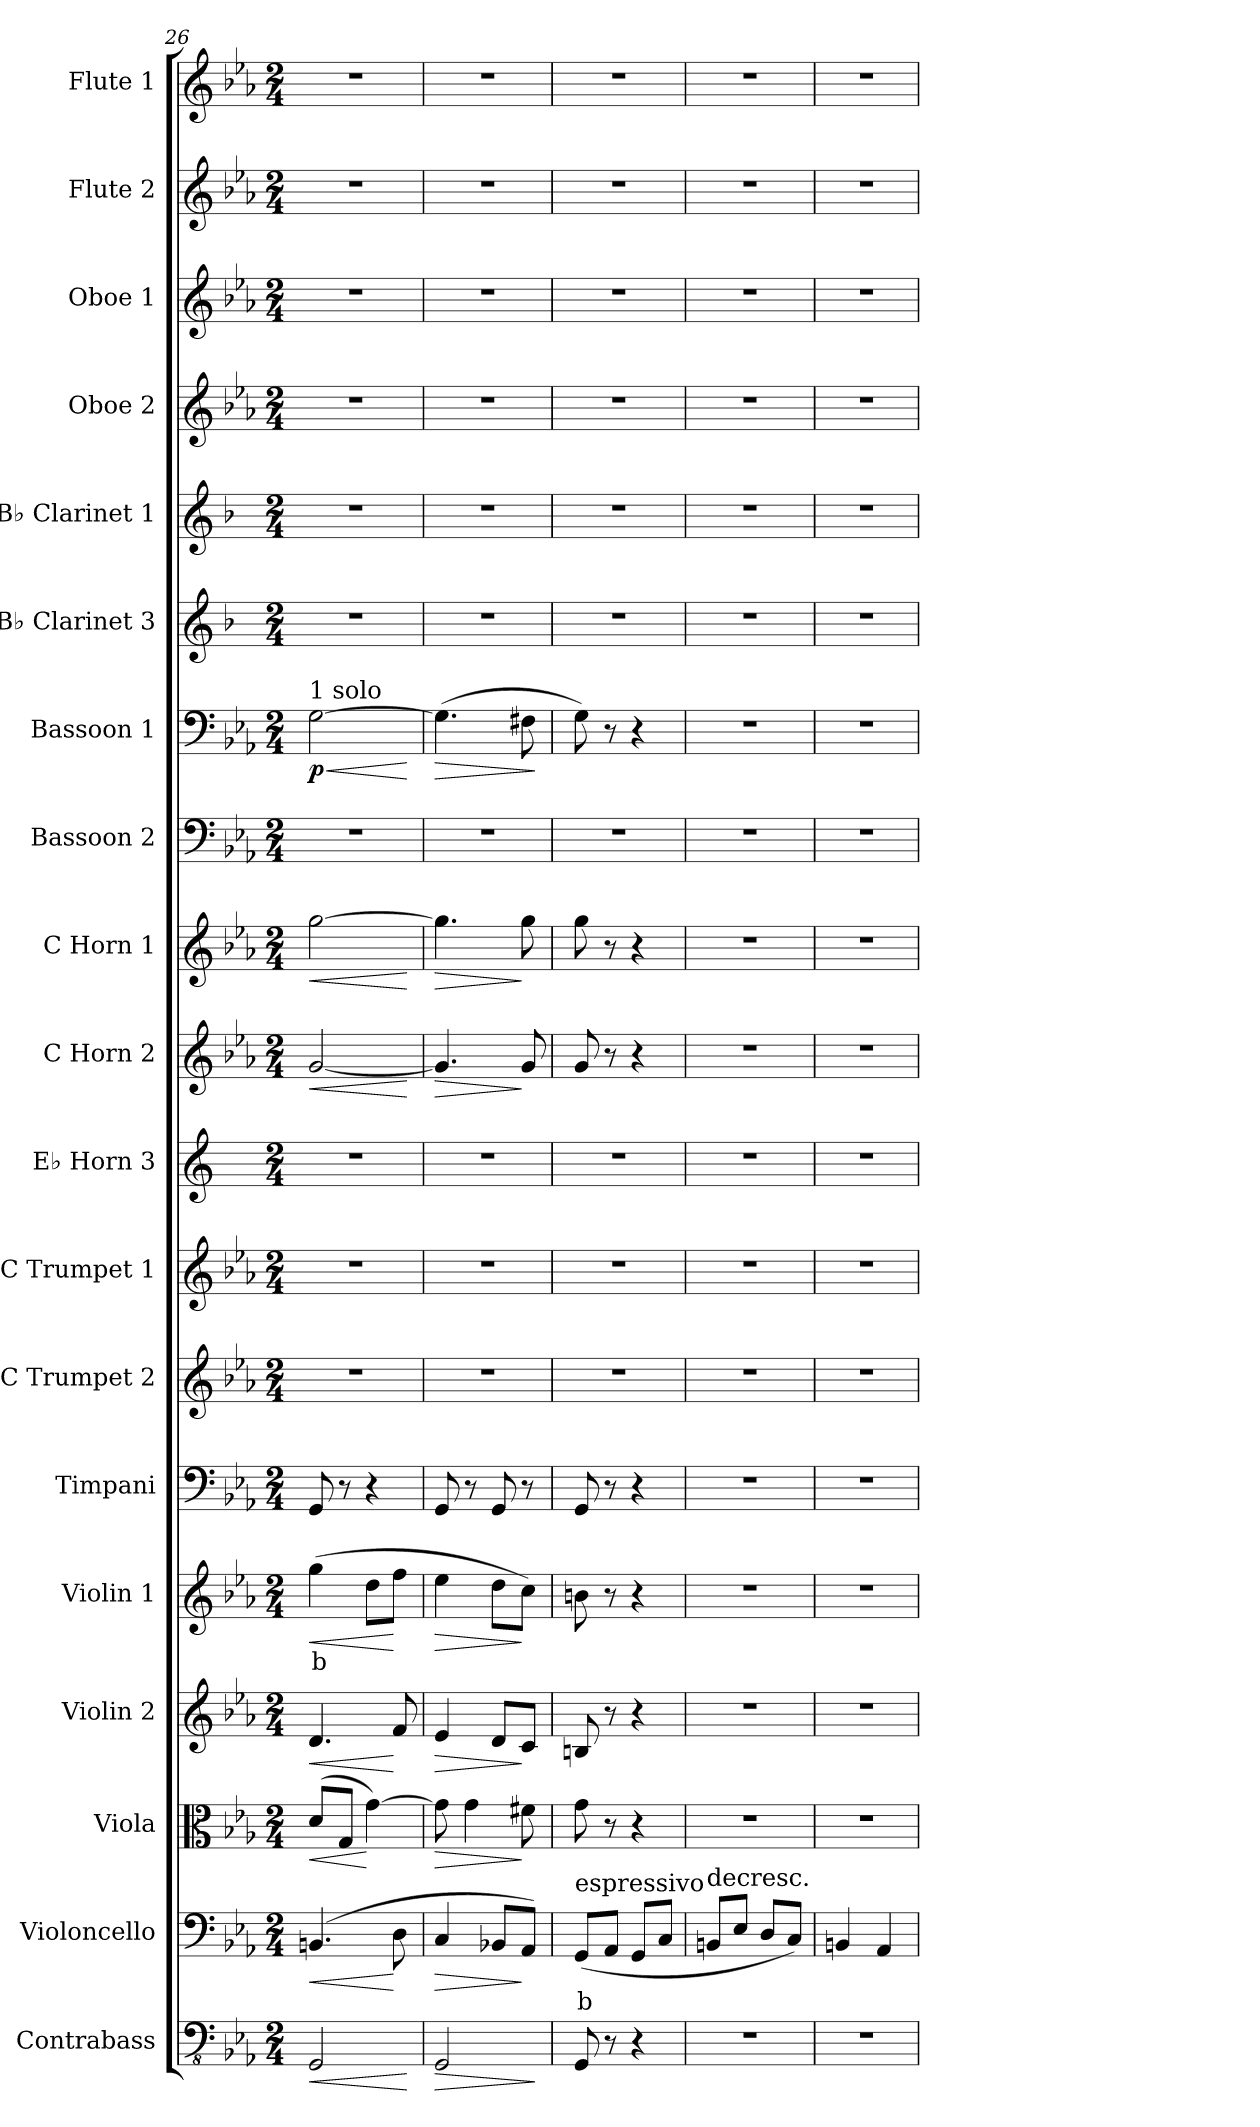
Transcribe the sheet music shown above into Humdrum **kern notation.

**kern	**dynam	**kern	**text	**dynam	**kern	**dynam	**kern	**dynam	**kern	**text	**dynam	**kern	**kern	**kern	**kern	**kern	**dynam	**kern	**dynam	**kern	**kern	**dynam	**kern	**kern	**kern	**kern	**kern	**kern
*part19	*part19	*part18	*part18	*part18	*part17	*part17	*part16	*part16	*part15	*part15	*part15	*part14	*part13	*part12	*part11	*part10	*part10	*part9	*part9	*part8	*part7	*part7	*part6	*part5	*part4	*part3	*part2	*part1
*staff19	*staff19	*staff18	*staff18	*staff18	*staff17	*staff17	*staff16	*staff16	*staff15	*staff15	*staff15	*staff14	*staff13	*staff12	*staff11	*staff10	*staff10	*staff9	*staff9	*staff8	*staff7	*staff7	*staff6	*staff5	*staff4	*staff3	*staff2	*staff1
*I"Contrabass	*	*I"Violoncello	*	*	*I"Viola	*	*I"Violin 2	*	*I"Violin 1	*	*	*I"Timpani	*I"C Trumpet 2	*I"C Trumpet 1	*I"E♭ Horn 3	*I"C Horn 2	*	*I"C Horn 1	*	*I"Bassoon 2	*I"Bassoon 1	*	*I"B♭ Clarinet 3	*I"B♭ Clarinet 1	*I"Oboe 2	*I"Oboe 1	*I"Flute 2	*I"Flute 1
*I'Cb	*	*I'Vc	*	*	*I'Vla	*	*I'Vln 2	*	*I'Vln 1	*	*	*I'Timp	*I'Tpt 2	*I'Tpt 1	*I'Hn 3	*I'Hn 2	*	*I'Hn 1	*	*I'Bsn 2	*I'Bsn 1	*	*I'Cl 2	*I'Cl 1	*I'Ob 2	*I'Ob 1	*I'Fl 2	*I'Fl 1
*clefFv4	*	*clefF4	*	*	*clefC3	*	*clefG2	*	*clefG2	*	*	*clefF4	*clefG2	*clefG2	*clefG2	*clefG2	*	*clefG2	*	*clefF4	*clefF4	*	*clefG2	*clefG2	*clefG2	*clefG2	*clefG2	*clefG2
*	*	*	*	*	*	*	*	*	*	*	*	*	*	*	*ITrd5c9	*ITrd7c12	*	*ITrd7c12	*	*	*	*	*ITrd1c2	*ITrd1c2	*	*	*	*
*k[b-e-a-]	*	*k[b-e-a-]	*	*	*k[b-e-a-]	*	*k[b-e-a-]	*	*k[b-e-a-]	*	*	*k[b-e-a-]	*k[b-e-a-]	*k[b-e-a-]	*k[b-e-a-]	*k[b-e-a-]	*	*k[b-e-a-]	*	*k[b-e-a-]	*k[b-e-a-]	*	*k[b-e-a-]	*k[b-e-a-]	*k[b-e-a-]	*k[b-e-a-]	*k[b-e-a-]	*k[b-e-a-]
*M2/4	*	*M2/4	*	*	*M2/4	*	*M2/4	*	*M2/4	*	*	*M2/4	*M2/4	*M2/4	*M2/4	*M2/4	*	*M2/4	*	*M2/4	*M2/4	*	*M2/4	*M2/4	*M2/4	*M2/4	*M2/4	*M2/4
=26	=26	=26	=26	=26	=26	=26	=26	=26	=26	=26	=26	=26	=26	=26	=26	=26	=26	=26	=26	=26	=26	=26	=26	=26	=26	=26	=26	=26
!	!	!	!	!	!	!	!	!	!	!	!	!	!	!	!	!	!	!	!	!	!LO:TX:a:t=1 solo	!	!	!	!	!	!	!
!	!LO:HP:b	!	!	!LO:HP:b	!	!LO:HP:b	!	!LO:HP:b	!	!LO:LY:b:color=#FF0000	!LO:HP:b	!	!	!	!	!	!LO:HP:b	!	!LO:HP:b	!	!	!LO:HP:b	!	!	!	!	!	!
!	!	!	!	!	!	!	!	!	!	!	!	!	!	!	!	!	!	!	!	!	!	!LO:DY:n=1:b	!	!	!	!	!	!
2GGG/	<	(>4.BBn/	.	<	(>8d/L	<	4.d/	<	(>4gg\	b	<	8GG/	2r	2r	2r	[2G/	<	[2g\	<	2r	[2G\	< p	2r	2r	2r	2r	2r	2r
.	.	.	.	.	8G/J	.	.	.	.	.	.	8r	.	.	.	.	.	.	.	.	.	.	.	.	.	.	.	.
.	.	.	.	.	[4g\)	[	.	.	8dd\L	.	.	4r	.	.	.	.	.	.	.	.	.	.	.	.	.	.	.	.
.	.	8D\	.	[	.	.	8f/	[	8ff\J	.	[	.	.	.	.	.	.	.	.	.	.	.	.	.	.	.	.	.
.	[	.	.	.	.	.	.	.	.	.	.	.	.	.	.	.	[	.	[	.	.	[	.	.	.	.	.	.
=27	=27	=27	=27	=27	=27	=27	=27	=27	=27	=27	=27	=27	=27	=27	=27	=27	=27	=27	=27	=27	=27	=27	=27	=27	=27	=27	=27	=27
!	!LO:HP:b	!	!	!LO:HP:b	!	!LO:HP:b	!	!LO:HP:b	!	!	!LO:HP:b	!	!	!	!	!	!LO:HP:b	!	!LO:HP:b	!	!	!LO:HP:b	!	!	!	!	!	!
2GGG/	>	4C/	.	>	8g\]	>	4e-/	>	4ee-\	.	>	8GG/	2r	2r	2r	4.G/]	>	4.g\]	>	2r	(>4.G\]	>	2r	2r	2r	2r	2r	2r
.	.	.	.	.	4g\	.	.	.	.	.	.	8r	.	.	.	.	.	.	.	.	.	.	.	.	.	.	.	.
.	.	8BB-X/L	.	.	.	.	8d/L	.	8dd\L	.	.	8GG/	.	.	.	.	.	.	.	.	.	.	.	.	.	.	.	.
.	.	8AA-/J)	.	]	8f#X\	]	8c/J	]	8cc\J)	.	]	8r	.	.	.	8G/	]	8g\	]	.	8F#X\	.	.	.	.	.	.	.
.	]	.	.	.	.	.	.	.	.	.	.	.	.	.	.	.	.	.	.	.	.	]	.	.	.	.	.	.
=28	=28	=28	=28	=28	=28	=28	=28	=28	=28	=28	=28	=28	=28	=28	=28	=28	=28	=28	=28	=28	=28	=28	=28	=28	=28	=28	=28	=28
!	!	!LO:TX:a:t=espressivo	!	!	!	!	!	!	!	!	!	!	!	!	!	!	!	!	!	!	!	!	!	!	!	!	!	!
!	!	!	!LO:LY:b:color=#FF0000	!	!	!	!	!	!	!	!	!	!	!	!	!	!	!	!	!	!	!	!	!	!	!	!	!
8GGG/	.	(>8GG/L	b	.	8g\	.	8Bn/	.	8bn\	.	.	8GG/	2r	2r	2r	8G/	.	8g\	.	2r	8G\)	.	2r	2r	2r	2r	2r	2r
8r	.	8AA-/J	.	.	8r	.	8r	.	8r	.	.	8r	.	.	.	8r	.	8r	.	.	8r	.	.	.	.	.	.	.
4r	.	8GG/L	.	.	4r	.	4r	.	4r	.	.	4r	.	.	.	4r	.	4r	.	.	4r	.	.	.	.	.	.	.
.	.	8C/J	.	.	.	.	.	.	.	.	.	.	.	.	.	.	.	.	.	.	.	.	.	.	.	.	.	.
!!LO:PB:g=z
=29	=29	=29	=29	=29	=29	=29	=29	=29	=29	=29	=29	=29	=29	=29	=29	=29	=29	=29	=29	=29	=29	=29	=29	=29	=29	=29	=29	=29
!	!	!LO:TX:a:t=decresc.	!	!	!	!	!	!	!	!	!	!	!	!	!	!	!	!	!	!	!	!	!	!	!	!	!	!
2r	.	8BBn/L	.	.	2r	.	2r	.	2r	.	.	2r	2r	2r	2r	2r	.	2r	.	2r	2r	.	2r	2r	2r	2r	2r	2r
.	.	8E-/J	.	.	.	.	.	.	.	.	.	.	.	.	.	.	.	.	.	.	.	.	.	.	.	.	.	.
.	.	8D/L	.	.	.	.	.	.	.	.	.	.	.	.	.	.	.	.	.	.	.	.	.	.	.	.	.	.
.	.	8C/J)	.	.	.	.	.	.	.	.	.	.	.	.	.	.	.	.	.	.	.	.	.	.	.	.	.	.
=30	=30	=30	=30	=30	=30	=30	=30	=30	=30	=30	=30	=30	=30	=30	=30	=30	=30	=30	=30	=30	=30	=30	=30	=30	=30	=30	=30	=30
2r	.	4BBn/	.	.	2r	.	2r	.	2r	.	.	2r	2r	2r	2r	2r	.	2r	.	2r	2r	.	2r	2r	2r	2r	2r	2r
.	.	4AA-/	.	.	.	.	.	.	.	.	.	.	.	.	.	.	.	.	.	.	.	.	.	.	.	.	.	.
=	=	=	=	=	=	=	=	=	=	=	=	=	=	=	=	=	=	=	=	=	=	=	=	=	=	=	=	=
*-	*-	*-	*-	*-	*-	*-	*-	*-	*-	*-	*-	*-	*-	*-	*-	*-	*-	*-	*-	*-	*-	*-	*-	*-	*-	*-	*-	*-
